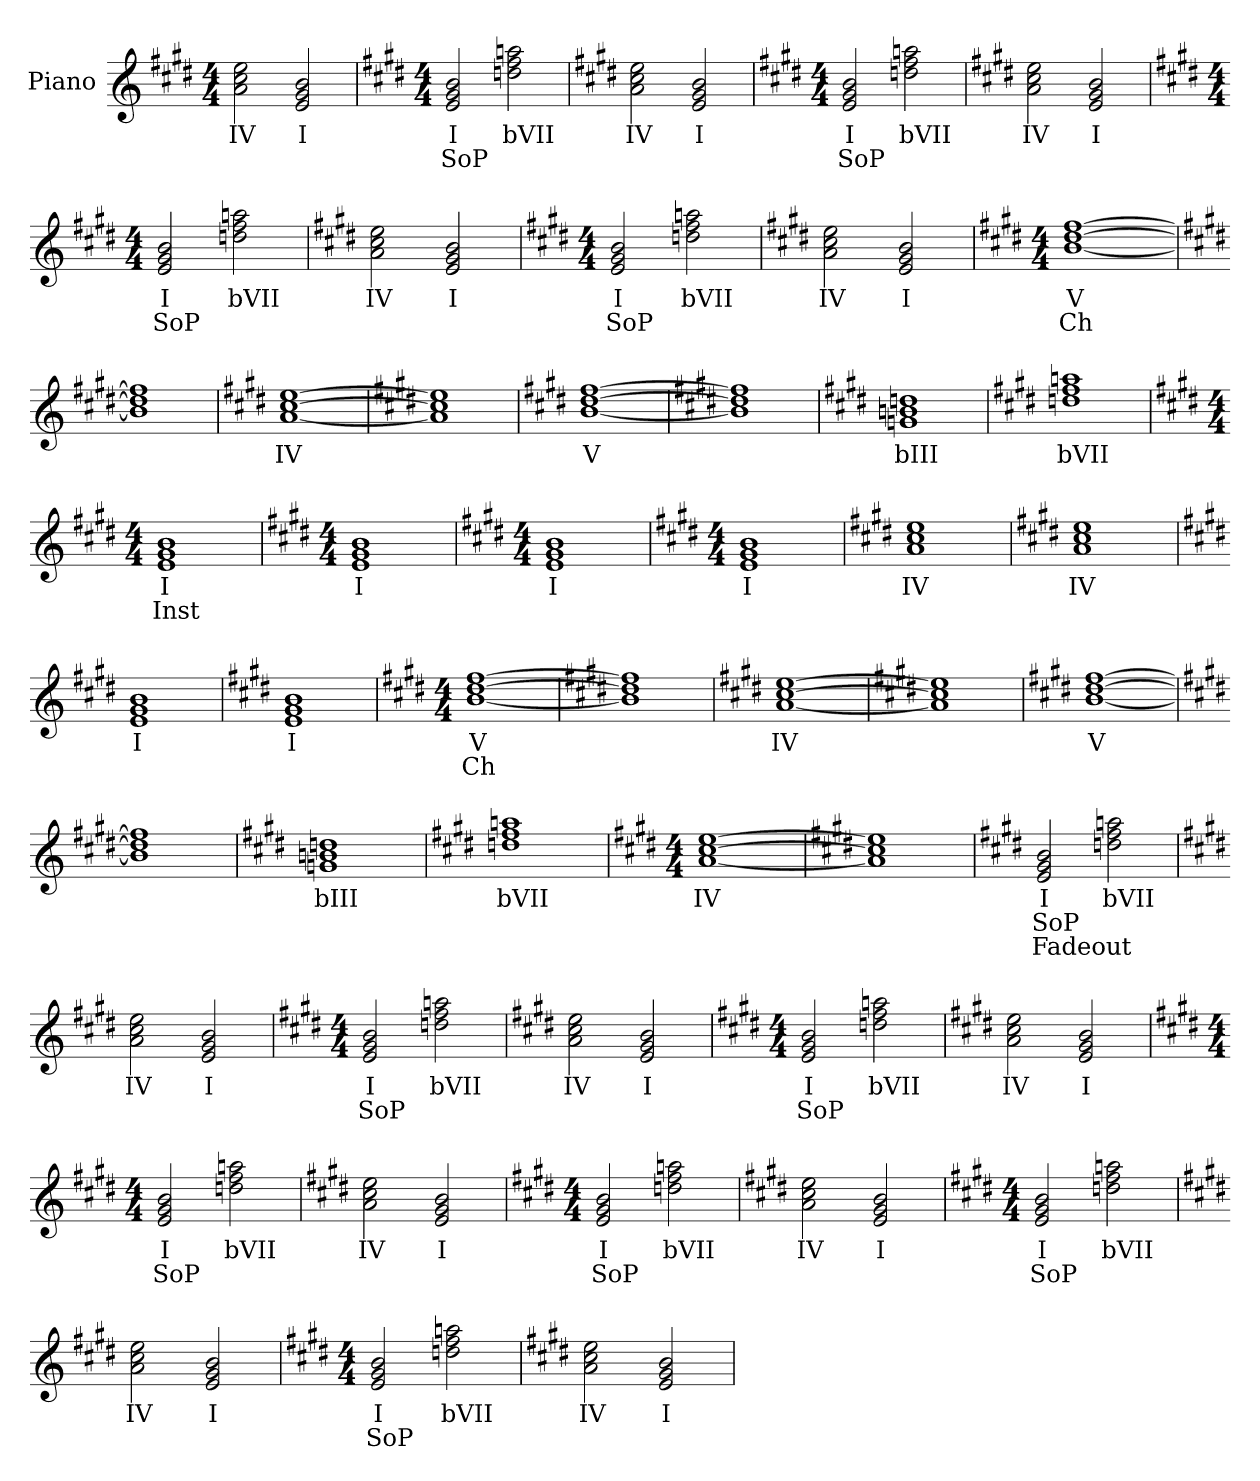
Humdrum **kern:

**kern	**text	**text	**text
*part1	*part1	*part1	*part1
*staff1	*staff1	*staff1	*staff1
*I"Piano	*	*	*
*I'Pno	*	*	*
*k[f#c#g#d#]	*	*	*
*E:	*	*	*
*M4/4	*	*	*
=	=	=	=
2a 2cc# 2ee	IV	.	.
2e 2g# 2b	I	.	.
=	=	=	=
*k[f#c#g#d#]	*	*	*
*E:	*	*	*
*M4/4	*	*	*
2e 2g# 2b	I	SoP	.
2ddn 2ff# 2aan	bVII	.	.
=	=	=	=
*k[f#c#g#d#]	*	*	*
*E:	*	*	*
2a 2cc# 2ee	IV	.	.
2e 2g# 2b	I	.	.
=	=	=	=
*k[f#c#g#d#]	*	*	*
*E:	*	*	*
*M4/4	*	*	*
2e 2g# 2b	I	SoP	.
2ddn 2ff# 2aan	bVII	.	.
=	=	=	=
*k[f#c#g#d#]	*	*	*
*E:	*	*	*
2a 2cc# 2ee	IV	.	.
2e 2g# 2b	I	.	.
=	=	=	=
*k[f#c#g#d#]	*	*	*
*E:	*	*	*
*M4/4	*	*	*
2e 2g# 2b	I	SoP	.
2ddn 2ff# 2aan	bVII	.	.
=	=	=	=
*k[f#c#g#d#]	*	*	*
*E:	*	*	*
2a 2cc# 2ee	IV	.	.
2e 2g# 2b	I	.	.
=	=	=	=
*k[f#c#g#d#]	*	*	*
*E:	*	*	*
*M4/4	*	*	*
2e 2g# 2b	I	SoP	.
2ddn 2ff# 2aan	bVII	.	.
=	=	=	=
*k[f#c#g#d#]	*	*	*
*E:	*	*	*
2a 2cc# 2ee	IV	.	.
2e 2g# 2b	I	.	.
=	=	=	=
*k[f#c#g#d#]	*	*	*
*E:	*	*	*
*M4/4	*	*	*
[1b [1dd# [1ff#	V	Ch	.
=	=	=	=
*k[f#c#g#d#]	*	*	*
*E:	*	*	*
1b] 1dd#] 1ff#]	.	.	.
=	=	=	=
*k[f#c#g#d#]	*	*	*
*E:	*	*	*
[1a [1cc# [1ee	IV	.	.
=	=	=	=
*k[f#c#g#d#]	*	*	*
*E:	*	*	*
1a] 1cc#] 1ee]	.	.	.
=	=	=	=
*k[f#c#g#d#]	*	*	*
*E:	*	*	*
[1b [1dd# [1ff#	V	.	.
=	=	=	=
*k[f#c#g#d#]	*	*	*
*E:	*	*	*
1b] 1dd#] 1ff#]	.	.	.
=	=	=	=
*k[f#c#g#d#]	*	*	*
*E:	*	*	*
1gn 1bn 1ddn	bIII	.	.
=	=	=	=
*k[f#c#g#d#]	*	*	*
*E:	*	*	*
1ddn 1ff# 1aan	bVII	.	.
=	=	=	=
*k[f#c#g#d#]	*	*	*
*E:	*	*	*
*M4/4	*	*	*
1e 1g# 1b	I	Inst	.
=	=	=	=
*k[f#c#g#d#]	*	*	*
*E:	*	*	*
*M4/4	*	*	*
1e 1g# 1b	I	.	.
=	=	=	=
*k[f#c#g#d#]	*	*	*
*E:	*	*	*
*M4/4	*	*	*
1e 1g# 1b	I	.	.
=	=	=	=
*k[f#c#g#d#]	*	*	*
*E:	*	*	*
*M4/4	*	*	*
1e 1g# 1b	I	.	.
=	=	=	=
*k[f#c#g#d#]	*	*	*
*E:	*	*	*
1a 1cc# 1ee	IV	.	.
=	=	=	=
*k[f#c#g#d#]	*	*	*
*E:	*	*	*
1a 1cc# 1ee	IV	.	.
=	=	=	=
*k[f#c#g#d#]	*	*	*
*E:	*	*	*
1e 1g# 1b	I	.	.
=	=	=	=
*k[f#c#g#d#]	*	*	*
*E:	*	*	*
1e 1g# 1b	I	.	.
=	=	=	=
*k[f#c#g#d#]	*	*	*
*E:	*	*	*
*M4/4	*	*	*
[1b [1dd# [1ff#	V	Ch	.
=	=	=	=
*k[f#c#g#d#]	*	*	*
*E:	*	*	*
1b] 1dd#] 1ff#]	.	.	.
=	=	=	=
*k[f#c#g#d#]	*	*	*
*E:	*	*	*
[1a [1cc# [1ee	IV	.	.
=	=	=	=
*k[f#c#g#d#]	*	*	*
*E:	*	*	*
1a] 1cc#] 1ee]	.	.	.
=	=	=	=
*k[f#c#g#d#]	*	*	*
*E:	*	*	*
[1b [1dd# [1ff#	V	.	.
=	=	=	=
*k[f#c#g#d#]	*	*	*
*E:	*	*	*
1b] 1dd#] 1ff#]	.	.	.
=	=	=	=
*k[f#c#g#d#]	*	*	*
*E:	*	*	*
1gn 1bn 1ddn	bIII	.	.
=	=	=	=
*k[f#c#g#d#]	*	*	*
*E:	*	*	*
1ddn 1ff# 1aan	bVII	.	.
=	=	=	=
*k[f#c#g#d#]	*	*	*
*E:	*	*	*
*M4/4	*	*	*
[1a [1cc# [1ee	IV	.	.
=	=	=	=
*k[f#c#g#d#]	*	*	*
*E:	*	*	*
1a] 1cc#] 1ee]	.	.	.
=	=	=	=
*k[f#c#g#d#]	*	*	*
*E:	*	*	*
2e 2g# 2b	I	SoP	Fadeout
2ddn 2ff# 2aan	bVII	.	.
=	=	=	=
*k[f#c#g#d#]	*	*	*
*E:	*	*	*
2a 2cc# 2ee	IV	.	.
2e 2g# 2b	I	.	.
=	=	=	=
*k[f#c#g#d#]	*	*	*
*E:	*	*	*
*M4/4	*	*	*
2e 2g# 2b	I	SoP	.
2ddn 2ff# 2aan	bVII	.	.
=	=	=	=
*k[f#c#g#d#]	*	*	*
*E:	*	*	*
2a 2cc# 2ee	IV	.	.
2e 2g# 2b	I	.	.
=	=	=	=
*k[f#c#g#d#]	*	*	*
*E:	*	*	*
*M4/4	*	*	*
2e 2g# 2b	I	SoP	.
2ddn 2ff# 2aan	bVII	.	.
=	=	=	=
*k[f#c#g#d#]	*	*	*
*E:	*	*	*
2a 2cc# 2ee	IV	.	.
2e 2g# 2b	I	.	.
=	=	=	=
*k[f#c#g#d#]	*	*	*
*E:	*	*	*
*M4/4	*	*	*
2e 2g# 2b	I	SoP	.
2ddn 2ff# 2aan	bVII	.	.
=	=	=	=
*k[f#c#g#d#]	*	*	*
*E:	*	*	*
2a 2cc# 2ee	IV	.	.
2e 2g# 2b	I	.	.
=	=	=	=
*k[f#c#g#d#]	*	*	*
*E:	*	*	*
*M4/4	*	*	*
2e 2g# 2b	I	SoP	.
2ddn 2ff# 2aan	bVII	.	.
=	=	=	=
*k[f#c#g#d#]	*	*	*
*E:	*	*	*
2a 2cc# 2ee	IV	.	.
2e 2g# 2b	I	.	.
=	=	=	=
*k[f#c#g#d#]	*	*	*
*E:	*	*	*
*M4/4	*	*	*
2e 2g# 2b	I	SoP	.
2ddn 2ff# 2aan	bVII	.	.
=	=	=	=
*k[f#c#g#d#]	*	*	*
*E:	*	*	*
2a 2cc# 2ee	IV	.	.
2e 2g# 2b	I	.	.
=	=	=	=
*k[f#c#g#d#]	*	*	*
*E:	*	*	*
*M4/4	*	*	*
2e 2g# 2b	I	SoP	.
2ddn 2ff# 2aan	bVII	.	.
=	=	=	=
*k[f#c#g#d#]	*	*	*
*E:	*	*	*
2a 2cc# 2ee	IV	.	.
2e 2g# 2b	I	.	.
=	=	=	=
*-	*-	*-	*-
